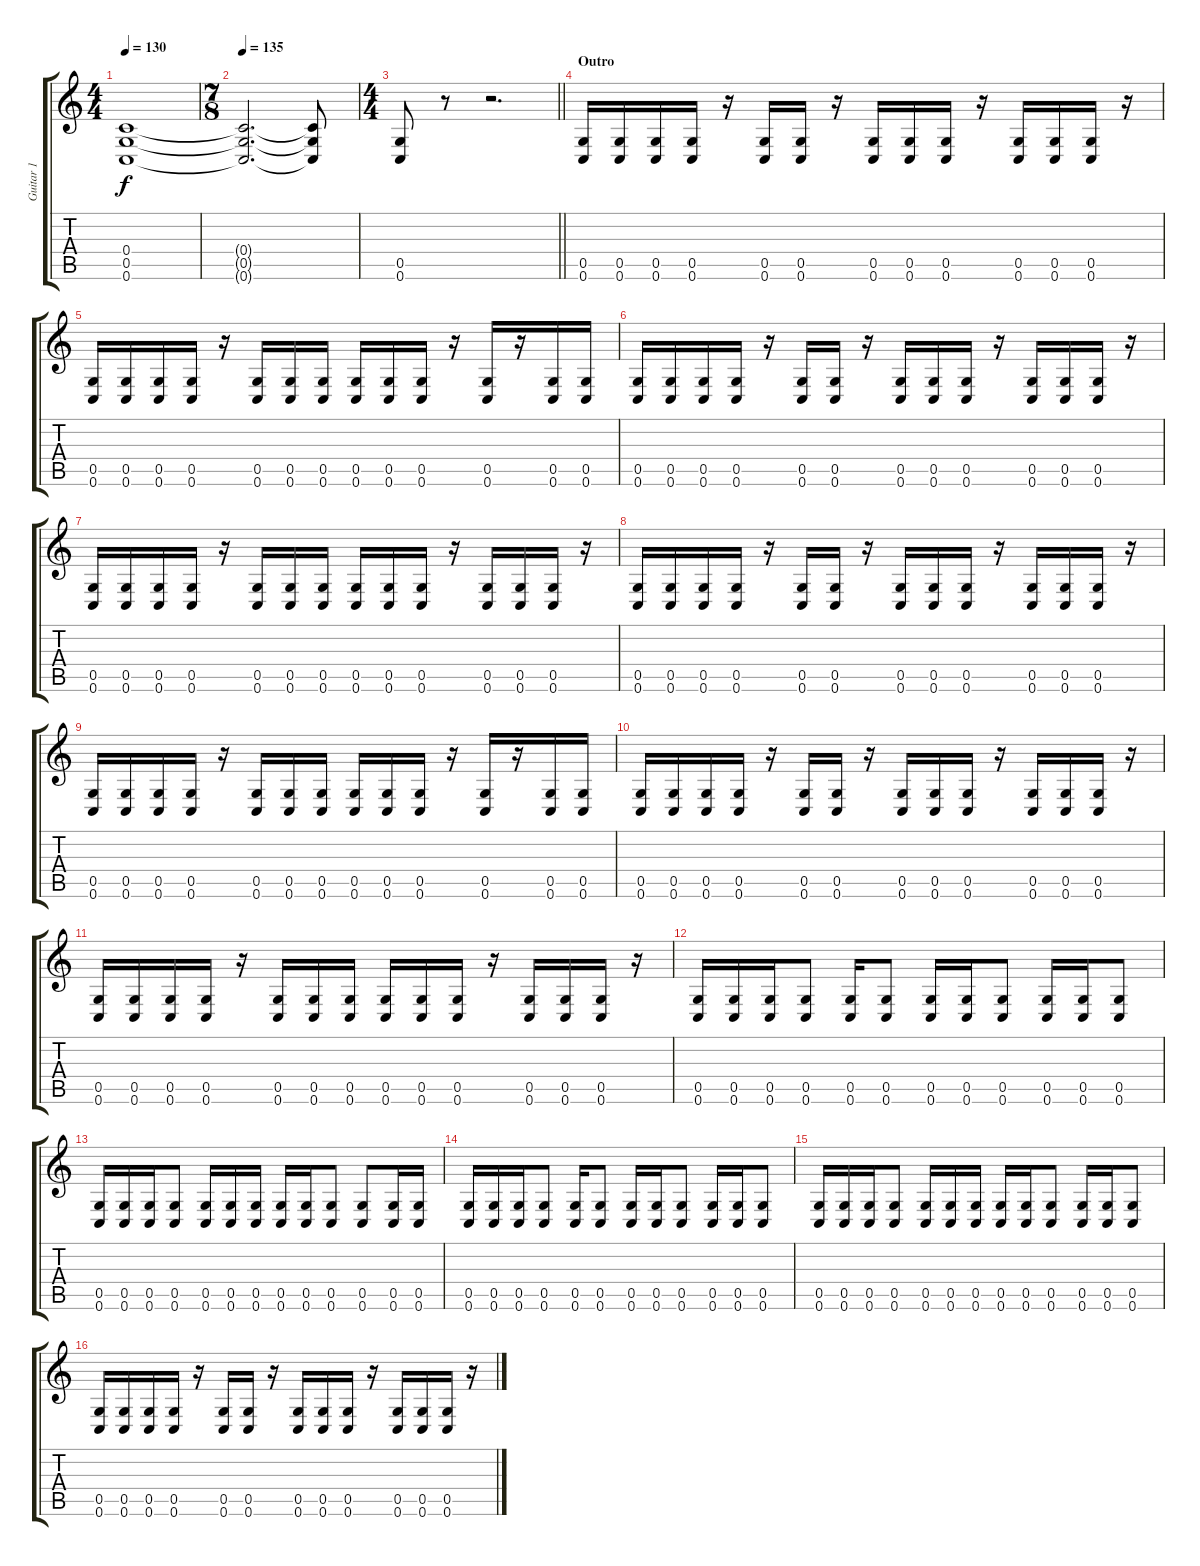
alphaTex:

\track ("Guitar 1" "Guitar 1") {instrument distortionguitar}
\staff {score tabs}
\tuning (D4 A3 F3 C3 G2 C2) {hide}
\ts (4 4)
\tempo 130
\clef g2
\ks c
(0.4{t} 0.5{t} 0.6{t}).1{dy f} |
\ts (7 8)
\tempo 135
(0.4{t} 0.5{t} 0.6{t}).2{d} (0.4{t} 0.5{t} 0.6{t}).8 |
\ts (4 4)
\barLineRight lightlight
(0.5 0.6).8 r.8 r.2{d} |
\section ("" "Outro")
(0.5 0.6).16 (0.5 0.6).16 (0.5 0.6).16 (0.5 0.6).16 r.16 (0.5 0.6).16 (0.5 0.6).16 r.16 (0.5 0.6).16 (0.5 0.6).16 (0.5 0.6).16 r.16 (0.5 0.6).16 (0.5 0.6).16 (0.5 0.6).16 r.16 |
(0.5 0.6).16 (0.5 0.6).16 (0.5 0.6).16 (0.5 0.6).16 r.16 (0.5 0.6).16 (0.5 0.6).16 (0.5 0.6).16 (0.5 0.6).16 (0.5 0.6).16 (0.5 0.6).16 r.16 (0.5 0.6).16 r.16 (0.5 0.6).16 (0.5 0.6).16 |
(0.5 0.6).16 (0.5 0.6).16 (0.5 0.6).16 (0.5 0.6).16 r.16 (0.5 0.6).16 (0.5 0.6).16 r.16 (0.5 0.6).16 (0.5 0.6).16 (0.5 0.6).16 r.16 (0.5 0.6).16 (0.5 0.6).16 (0.5 0.6).16 r.16 |
(0.5 0.6).16 (0.5 0.6).16 (0.5 0.6).16 (0.5 0.6).16 r.16 (0.5 0.6).16 (0.5 0.6).16 (0.5 0.6).16 (0.5 0.6).16 (0.5 0.6).16 (0.5 0.6).16 r.16 (0.5 0.6).16 (0.5 0.6).16 (0.5 0.6).16 r.16 |
(0.5 0.6).16 (0.5 0.6).16 (0.5 0.6).16 (0.5 0.6).16 r.16 (0.5 0.6).16 (0.5 0.6).16 r.16 (0.5 0.6).16 (0.5 0.6).16 (0.5 0.6).16 r.16 (0.5 0.6).16 (0.5 0.6).16 (0.5 0.6).16 r.16 |
(0.5 0.6).16 (0.5 0.6).16 (0.5 0.6).16 (0.5 0.6).16 r.16 (0.5 0.6).16 (0.5 0.6).16 (0.5 0.6).16 (0.5 0.6).16 (0.5 0.6).16 (0.5 0.6).16 r.16 (0.5 0.6).16 r.16 (0.5 0.6).16 (0.5 0.6).16 |
(0.5 0.6).16 (0.5 0.6).16 (0.5 0.6).16 (0.5 0.6).16 r.16 (0.5 0.6).16 (0.5 0.6).16 r.16 (0.5 0.6).16 (0.5 0.6).16 (0.5 0.6).16 r.16 (0.5 0.6).16 (0.5 0.6).16 (0.5 0.6).16 r.16 |
(0.5 0.6).16 (0.5 0.6).16 (0.5 0.6).16 (0.5 0.6).16 r.16 (0.5 0.6).16 (0.5 0.6).16 (0.5 0.6).16 (0.5 0.6).16 (0.5 0.6).16 (0.5 0.6).16 r.16 (0.5 0.6).16 (0.5 0.6).16 (0.5 0.6).16 r.16 |
(0.5 0.6).16 (0.5 0.6).16 (0.5 0.6).16 (0.5 0.6).8 (0.5 0.6).16 (0.5 0.6).8 (0.5 0.6).16 (0.5 0.6).16 (0.5 0.6).8 (0.5 0.6).16 (0.5 0.6).16 (0.5 0.6).8 |
(0.5 0.6).16 (0.5 0.6).16 (0.5 0.6).16 (0.5 0.6).8 (0.5 0.6).16 (0.5 0.6).16 (0.5 0.6).16 (0.5 0.6).16 (0.5 0.6).16 (0.5 0.6).8 (0.5 0.6).8 (0.5 0.6).16 (0.5 0.6).16 |
(0.5 0.6).16 (0.5 0.6).16 (0.5 0.6).16 (0.5 0.6).8 (0.5 0.6).16 (0.5 0.6).8 (0.5 0.6).16 (0.5 0.6).16 (0.5 0.6).8 (0.5 0.6).16 (0.5 0.6).16 (0.5 0.6).8 |
(0.5 0.6).16 (0.5 0.6).16 (0.5 0.6).16 (0.5 0.6).8 (0.5 0.6).16 (0.5 0.6).16 (0.5 0.6).16 (0.5 0.6).16 (0.5 0.6).16 (0.5 0.6).8 (0.5 0.6).16 (0.5 0.6).16 (0.5 0.6).8 |
(0.5 0.6).16 (0.5 0.6).16 (0.5 0.6).16 (0.5 0.6).16 r.16 (0.5 0.6).16 (0.5 0.6).16 r.16 (0.5 0.6).16 (0.5 0.6).16 (0.5 0.6).16 r.16 (0.5 0.6).16 (0.5 0.6).16 (0.5 0.6).16 r.16
